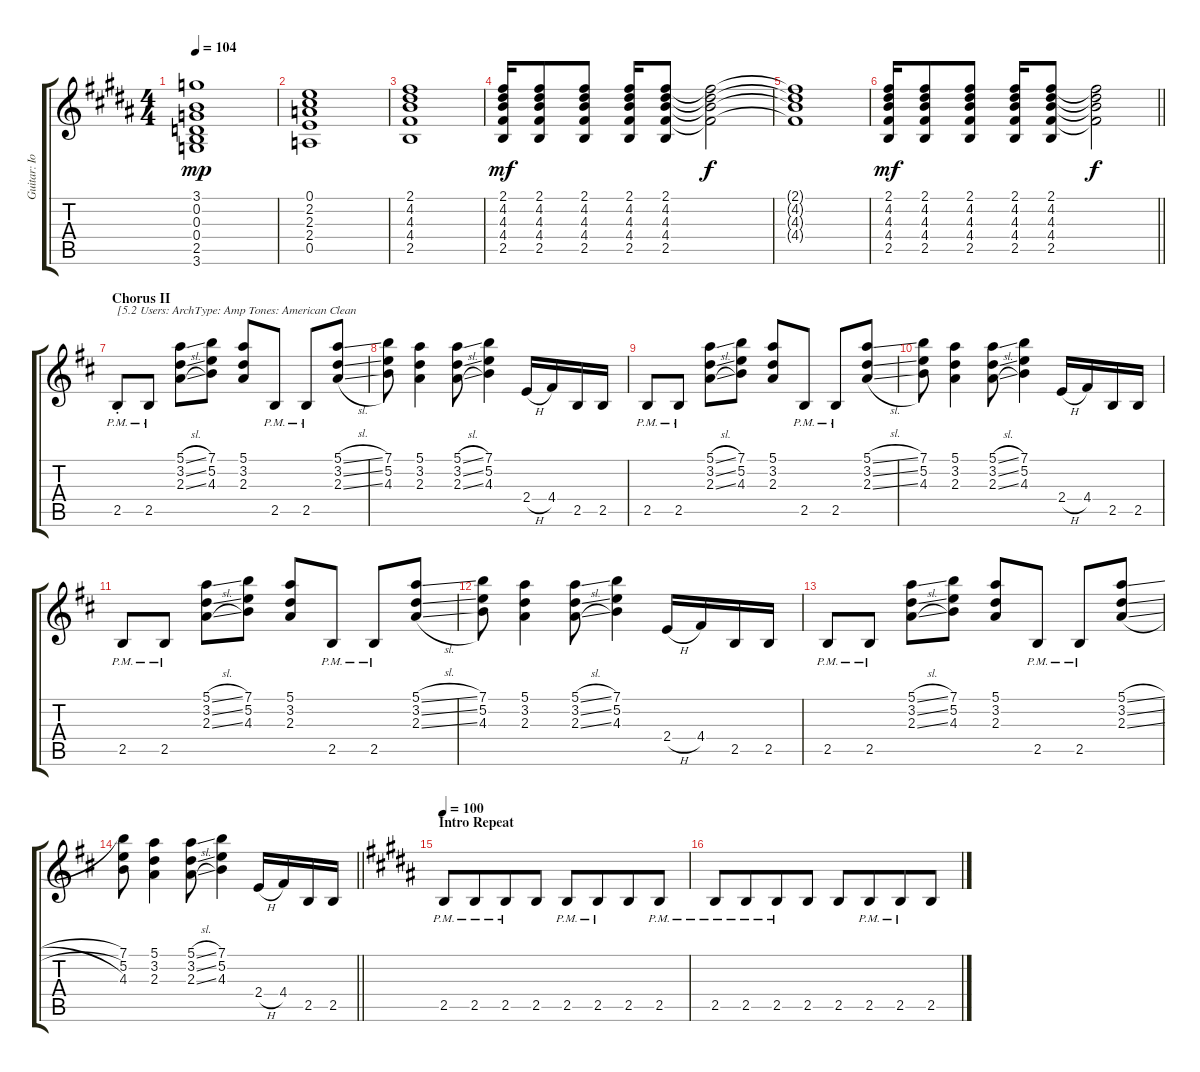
\track ("Guitar: Iommi" "Guitar: Io") {instrument electricguitarjazz}
\staff {score tabs}
\tuning (E4 B3 G3 D3 A2 E2) {hide}
\ts (4 4)
\tempo 104
\clef g2
\ks b
(3.1 0.2 0.3 0.4 2.5 3.6).1{dy mp} |
(0.1 2.2 2.3 2.4 0.5).1 |
(2.1 4.2 4.3 4.4 2.5).1 |
(2.1 4.2 4.3 4.4 2.5).16{dy mf} (2.1 4.2 4.3 4.4 2.5).8 (2.1 4.2 4.3 4.4 2.5).8 (2.1 4.2 4.3 4.4 2.5).16 (2.1 4.2 4.3 4.4 2.5).8 (2.1{t} 4.2{t} 4.3{t} 4.4{t}).2{dy f} |
(2.1{t} 4.2{t} 4.3{t} 4.4{t}).1 |
\barLineRight lightlight
(2.1 4.2 4.3 4.4 2.5).16{dy mf} (2.1 4.2 4.3 4.4 2.5).8 (2.1 4.2 4.3 4.4 2.5).8 (2.1 4.2 4.3 4.4 2.5).16 (2.1 4.2 4.3 4.4 2.5).8 (2.1{t} 4.2{t} 4.3{t} 4.4{t}).2{dy f} |
\section ("" "Chorus II")
\ks d
2.5{pm st}.8{txt "[5.2 Users: ArchType: Amp Tones: American Clean" volume 13 instrument electricguitarjazz} 2.5{pm}.8 (5.1{sl} 3.2{sl} 2.3{sl}).8 (7.1 5.2 4.3).8 (5.1 3.2 2.3).8 2.5{pm}.8 2.5{pm}.8 (5.1{sl} 3.2{sl} 2.3{sl}).8 |
(7.1 5.2 4.3).8 (5.1 3.2 2.3).4 (5.1{sl} 3.2{sl} 2.3{sl}).8 (7.1 5.2 4.3).4 2.4{h}.16 4.4.16 2.5.16 2.5.16 |
2.5{pm}.8 2.5{pm}.8 (5.1{sl} 3.2{sl} 2.3{sl}).8 (7.1 5.2 4.3).8 (5.1 3.2 2.3).8 2.5{pm}.8 2.5{pm}.8 (5.1{sl} 3.2{sl} 2.3{sl}).8 |
(7.1 5.2 4.3).8 (5.1 3.2 2.3).4 (5.1{sl} 3.2{sl} 2.3{sl}).8 (7.1 5.2 4.3).4 2.4{h}.16 4.4.16 2.5.16 2.5.16 |
2.5{pm}.8 2.5{pm}.8 (5.1{sl} 3.2{sl} 2.3{sl}).8 (7.1 5.2 4.3).8 (5.1 3.2 2.3).8 2.5{pm}.8 2.5{pm}.8 (5.1{sl} 3.2{sl} 2.3{sl}).8 |
(7.1 5.2 4.3).8 (5.1 3.2 2.3).4 (5.1{sl} 3.2{sl} 2.3{sl}).8 (7.1 5.2 4.3).4 2.4{h}.16 4.4.16 2.5.16 2.5.16 |
2.5{pm}.8 2.5{pm}.8 (5.1{sl} 3.2{sl} 2.3{sl}).8 (7.1 5.2 4.3).8 (5.1 3.2 2.3).8 2.5{pm}.8 2.5{pm}.8 (5.1{sl} 3.2{sl} 2.3{sl}).8 |
\barLineRight lightlight
(7.1 5.2 4.3).8 (5.1 3.2 2.3).4 (5.1{sl} 3.2{sl} 2.3{sl}).8 (7.1 5.2 4.3).4 2.4{h}.16 4.4.16 2.5.16 2.5.16 |
\section ("" "Intro Repeat")
\tempo 100
\ks b
2.5{pm}.8 2.5{pm}.8{beam merge} 2.5{pm}.8 2.5.8 2.5{pm}.8 2.5{pm}.8{beam merge} 2.5.8 2.5{pm}.8 |
2.5{pm}.8 2.5{pm}.8{beam merge} 2.5{pm}.8 2.5.8 2.5.8 2.5{pm}.8{beam merge} 2.5{pm}.8 2.5.8
